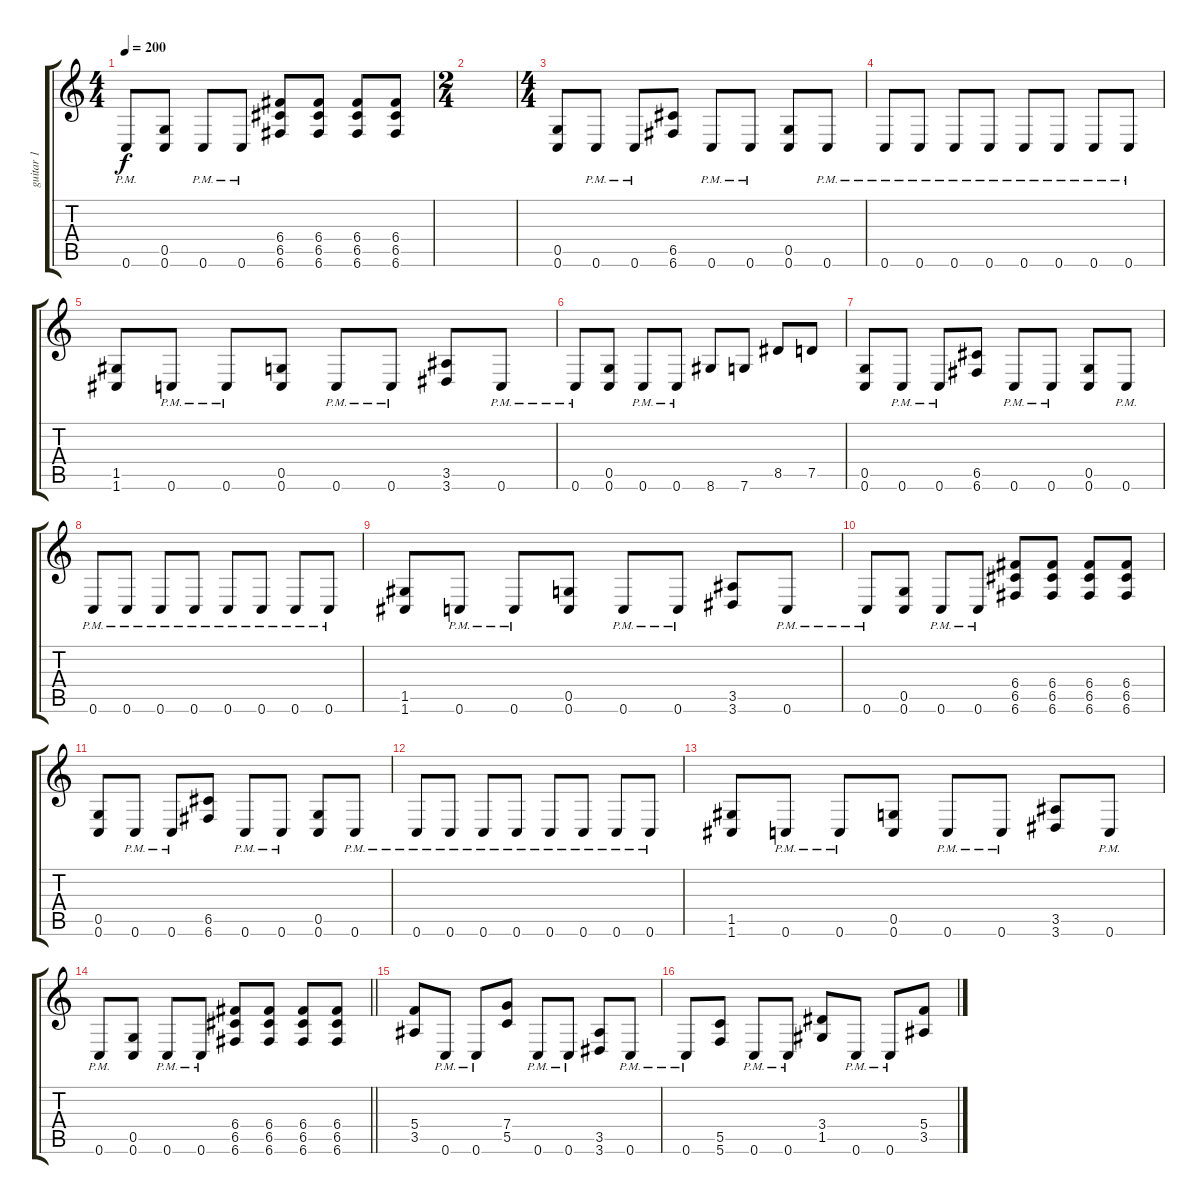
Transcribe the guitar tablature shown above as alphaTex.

\track ("guitar 1" "guitar 1") {instrument distortionguitar}
\staff {score tabs}
\tuning (D4 A3 F3 C3 G2 C2) {hide}
\ts (4 4)
\tempo 200
\clef g2
\ks c
0.6{pm}.8{dy f} (0.5 0.6).8 0.6{pm}.8 0.6{pm}.8 (6.4 6.5 6.6).8 (6.4 6.5 6.6).8 (6.4 6.5 6.6).8 (6.4 6.5 6.6).8 |
\ts (2 4)
|
\ts (4 4)
(0.5 0.6).8 0.6{pm}.8 0.6{pm}.8 (6.5 6.6).8 0.6{pm}.8 0.6{pm}.8 (0.5 0.6).8 0.6{pm}.8 |
0.6{pm}.8 0.6{pm}.8 0.6{pm}.8 0.6{pm}.8 0.6{pm}.8 0.6{pm}.8 0.6{pm}.8 0.6{pm}.8 |
(1.5 1.6).8 0.6{pm}.8 0.6{pm}.8 (0.5 0.6).8 0.6{pm}.8 0.6{pm}.8 (3.5 3.6).8 0.6{pm}.8 |
0.6{pm}.8 (0.5 0.6).8 0.6{pm}.8 0.6{pm}.8 8.6.8 7.6.8 8.5.8 7.5.8 |
(0.5 0.6).8 0.6{pm}.8 0.6{pm}.8 (6.5 6.6).8 0.6{pm}.8 0.6{pm}.8 (0.5 0.6).8 0.6{pm}.8 |
0.6{pm}.8 0.6{pm}.8 0.6{pm}.8 0.6{pm}.8 0.6{pm}.8 0.6{pm}.8 0.6{pm}.8 0.6{pm}.8 |
(1.5 1.6).8 0.6{pm}.8 0.6{pm}.8 (0.5 0.6).8 0.6{pm}.8 0.6{pm}.8 (3.5 3.6).8 0.6{pm}.8 |
0.6{pm}.8 (0.5 0.6).8 0.6{pm}.8 0.6{pm}.8 (6.4 6.5 6.6).8 (6.4 6.5 6.6).8 (6.4 6.5 6.6).8 (6.4 6.5 6.6).8 |
(0.5 0.6).8 0.6{pm}.8 0.6{pm}.8 (6.5 6.6).8 0.6{pm}.8 0.6{pm}.8 (0.5 0.6).8 0.6{pm}.8 |
0.6{pm}.8 0.6{pm}.8 0.6{pm}.8 0.6{pm}.8 0.6{pm}.8 0.6{pm}.8 0.6{pm}.8 0.6{pm}.8 |
(1.5 1.6).8 0.6{pm}.8 0.6{pm}.8 (0.5 0.6).8 0.6{pm}.8 0.6{pm}.8 (3.5 3.6).8 0.6{pm}.8 |
\barLineRight lightlight
0.6{pm}.8 (0.5 0.6).8 0.6{pm}.8 0.6{pm}.8 (6.4 6.5 6.6).8 (6.4 6.5 6.6).8 (6.4 6.5 6.6).8 (6.4 6.5 6.6).8 |
(5.4 3.5).8 0.6{pm}.8 0.6{pm}.8 (7.4 5.5).8 0.6{pm}.8 0.6{pm}.8 (3.5 3.6).8 0.6{pm}.8 |
0.6{pm}.8 (5.5 5.6).8 0.6{pm}.8 0.6{pm}.8 (3.4 1.5).8 0.6{pm}.8 0.6{pm}.8 (5.4 3.5).8
